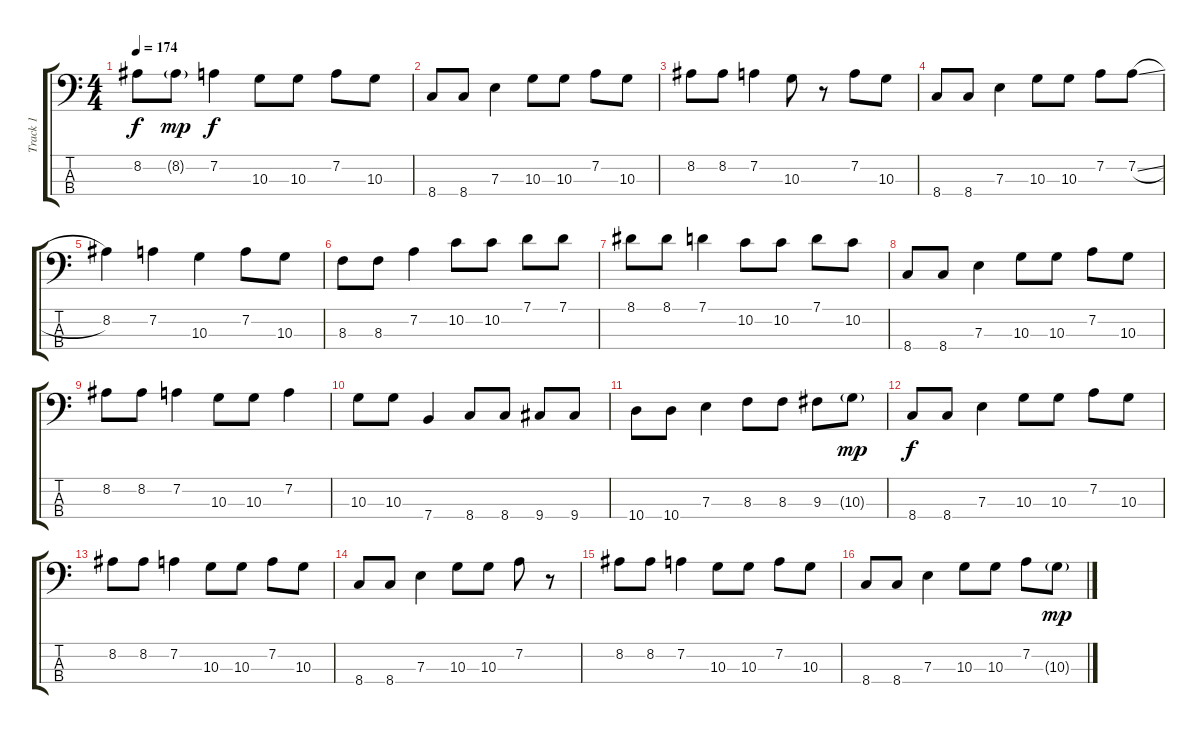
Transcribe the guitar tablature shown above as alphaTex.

\track ("Track 1" "Track 1") {instrument electricbassfinger}
\staff {score tabs}
\tuning (G2 D2 A1 E1) {hide}
\ts (4 4)
\tempo 174
\clef f4
\ks c
8.2.8{dy f} 8.2{g}.8{dy mp} 7.2.4{dy f} 10.3.8 10.3.8 7.2.8 10.3.8 |
8.4.8 8.4.8 7.3.4 10.3.8 10.3.8 7.2.8 10.3.8 |
8.2.8 8.2.8 7.2.4 10.3.8 r.8 7.2.8 10.3.8 |
8.4.8 8.4.8 7.3.4 10.3.8 10.3.8 7.2.8 7.2{sl}.8 |
8.2.4 7.2.4 10.3.4 7.2.8 10.3.8 |
8.3.8 8.3.8 7.2.4 10.2.8 10.2.8 7.1.8 7.1.8 |
8.1.8 8.1.8 7.1.4 10.2.8 10.2.8 7.1.8 10.2.8 |
8.4.8 8.4.8 7.3.4 10.3.8 10.3.8 7.2.8 10.3.8 |
8.2.8 8.2.8 7.2.4 10.3.8 10.3.8 7.2.4 |
10.3.8 10.3.8 7.4.4 8.4.8 8.4.8 9.4.8 9.4.8 |
10.4.8 10.4.8 7.3.4 8.3.8 8.3.8 9.3.8 10.3{g}.8{dy mp} |
8.4.8{dy f} 8.4.8 7.3.4 10.3.8 10.3.8 7.2.8 10.3.8 |
8.2.8 8.2.8 7.2.4 10.3.8 10.3.8 7.2.8 10.3.8 |
8.4.8 8.4.8 7.3.4 10.3.8 10.3.8 7.2.8 r.8 |
8.2.8 8.2.8 7.2.4 10.3.8 10.3.8 7.2.8 10.3.8 |
8.4.8 8.4.8 7.3.4 10.3.8 10.3.8 7.2.8 10.3{g}.8{dy mp}
